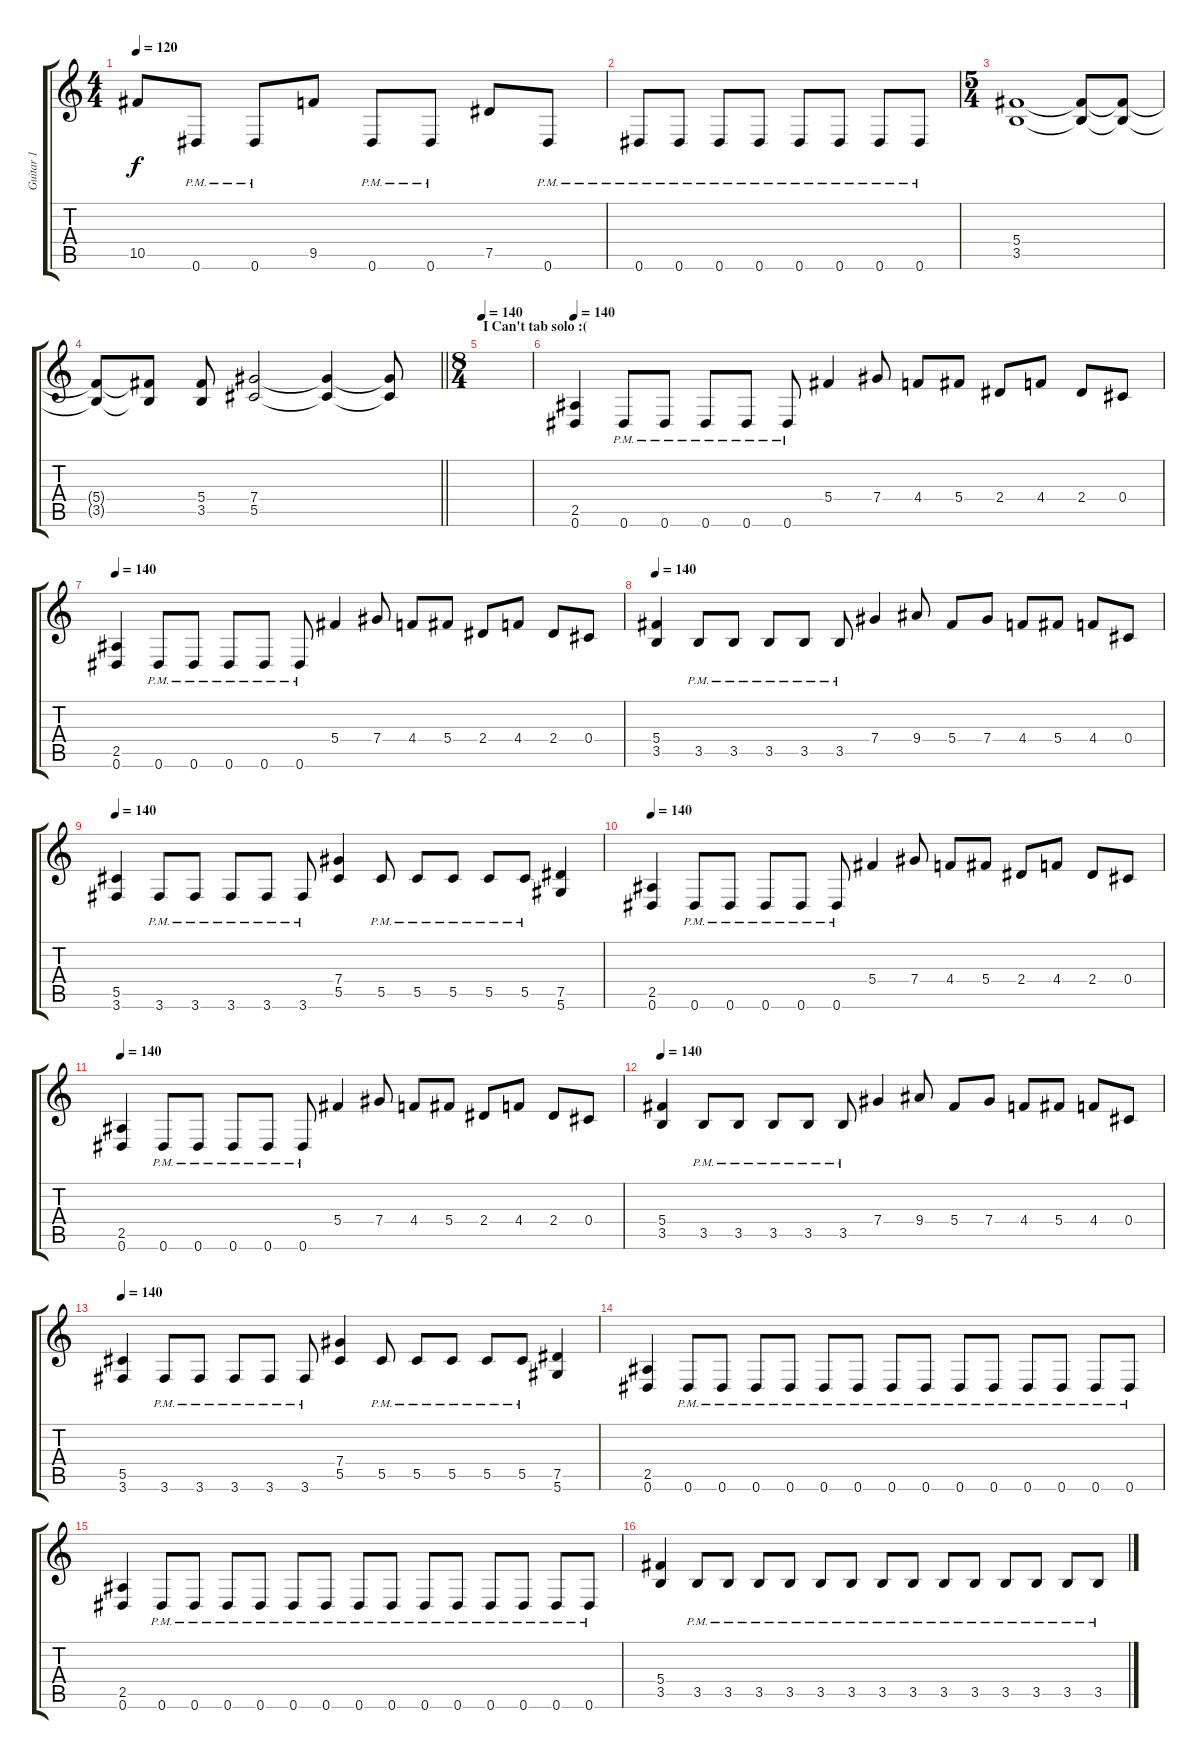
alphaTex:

\track ("Guitar 1" "Guitar 1") {instrument distortionguitar}
\staff {score tabs}
\tuning (Eb4 Bb3 Gb3 Db3 Ab2 Eb2) {hide}
\ts (4 4)
\tempo 120
\clef g2
\ks c
10.5.8{dy f} 0.6{pm}.8 0.6{pm}.8 9.5.8 0.6{pm}.8 0.6{pm}.8 7.5.8 0.6{pm}.8 |
0.6{pm}.8 0.6{pm}.8 0.6{pm}.8 0.6{pm}.8 0.6{pm}.8 0.6{pm}.8 0.6{pm}.8 0.6{pm}.8 |
\ts (5 4)
(5.4 3.5).1 (5.4{t} 3.5{t}).8 (5.4{t} 3.5{t}).8 |
\barLineRight lightlight
(5.4{t} 3.5{t}).8 (5.4{t} 3.5{t}).8 (5.4 3.5).8 (7.4 5.5).2 (7.4{t} 5.5{t}).4 (7.4{t} 5.5{t}).8 |
\ts (8 4)
\section ("" "I Can't tab solo :(")
\tempo 140
|
\tempo 140
(2.5 0.6).4 0.6{pm}.8 0.6{pm}.8 0.6{pm}.8 0.6{pm}.8 0.6{pm}.8 5.4.4 7.4.8 4.4.8 5.4.8 2.4.8 4.4.8 2.4.8 0.4.8 |
\tempo 140
(2.5 0.6).4 0.6{pm}.8 0.6{pm}.8 0.6{pm}.8 0.6{pm}.8 0.6{pm}.8 5.4.4 7.4.8 4.4.8 5.4.8 2.4.8 4.4.8 2.4.8 0.4.8 |
\tempo 140
(5.4 3.5).4 3.5{pm}.8 3.5{pm}.8 3.5{pm}.8 3.5{pm}.8 3.5{pm}.8 7.4.4 9.4.8 5.4.8 7.4.8 4.4.8 5.4.8 4.4.8 0.4.8 |
\tempo 140
(5.5 3.6).4 3.6{pm}.8 3.6{pm}.8 3.6{pm}.8 3.6{pm}.8 3.6{pm}.8 (7.4 5.5).4 5.5{pm}.8 5.5{pm}.8 5.5{pm}.8 5.5{pm}.8 5.5{pm}.8 (7.5 5.6).4 |
\tempo 140
(2.5 0.6).4 0.6{pm}.8 0.6{pm}.8 0.6{pm}.8 0.6{pm}.8 0.6{pm}.8 5.4.4 7.4.8 4.4.8 5.4.8 2.4.8 4.4.8 2.4.8 0.4.8 |
\tempo 140
(2.5 0.6).4 0.6{pm}.8 0.6{pm}.8 0.6{pm}.8 0.6{pm}.8 0.6{pm}.8 5.4.4 7.4.8 4.4.8 5.4.8 2.4.8 4.4.8 2.4.8 0.4.8 |
\tempo 140
(5.4 3.5).4 3.5{pm}.8 3.5{pm}.8 3.5{pm}.8 3.5{pm}.8 3.5{pm}.8 7.4.4 9.4.8 5.4.8 7.4.8 4.4.8 5.4.8 4.4.8 0.4.8 |
\tempo 140
(5.5 3.6).4 3.6{pm}.8 3.6{pm}.8 3.6{pm}.8 3.6{pm}.8 3.6{pm}.8 (7.4 5.5).4 5.5{pm}.8 5.5{pm}.8 5.5{pm}.8 5.5{pm}.8 5.5{pm}.8 (7.5 5.6).4 |
(2.5 0.6).4 0.6{pm}.8 0.6{pm}.8 0.6{pm}.8 0.6{pm}.8 0.6{pm}.8 0.6{pm}.8 0.6{pm}.8 0.6{pm}.8 0.6{pm}.8 0.6{pm}.8 0.6{pm}.8 0.6{pm}.8 0.6{pm}.8 0.6{pm}.8 |
(2.5 0.6).4 0.6{pm}.8 0.6{pm}.8 0.6{pm}.8 0.6{pm}.8 0.6{pm}.8 0.6{pm}.8 0.6{pm}.8 0.6{pm}.8 0.6{pm}.8 0.6{pm}.8 0.6{pm}.8 0.6{pm}.8 0.6{pm}.8 0.6{pm}.8 |
(5.4 3.5).4 3.5{pm}.8 3.5{pm}.8 3.5{pm}.8 3.5{pm}.8 3.5{pm}.8 3.5{pm}.8 3.5{pm}.8 3.5{pm}.8 3.5{pm}.8 3.5{pm}.8 3.5{pm}.8 3.5{pm}.8 3.5{pm}.8 3.5{pm}.8
